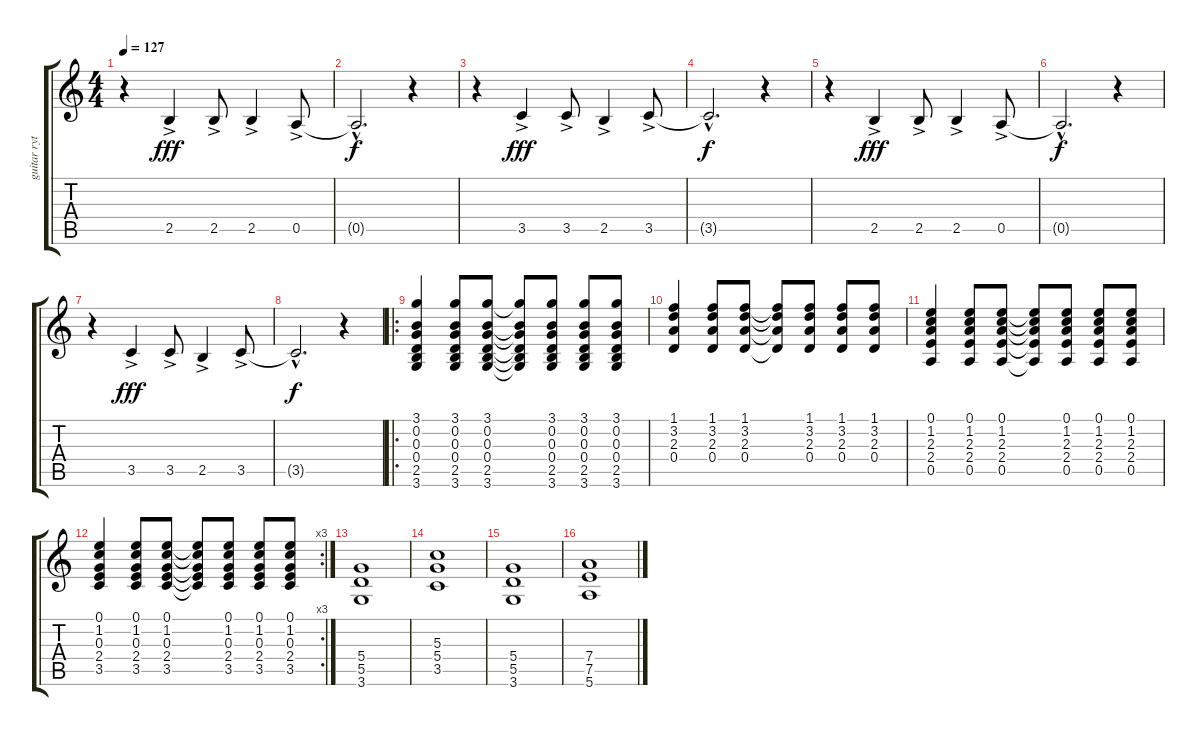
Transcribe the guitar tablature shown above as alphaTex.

\track ("guitar rythmik" "guitar ryt") {instrument distortionguitar}
\staff {score tabs}
\tuning (E4 B3 G3 D3 A2 E2) {hide}
\ts (4 4)
\tempo 127
\clef g2
\ks c
r.4{dy f} 2.5{ac}.4{dy fff} 2.5{ac}.8 2.5{ac}.4 0.5{ac}.8 |
0.5{hac t}.2{d dy f} r.4 |
r.4 3.5{ac}.4{dy fff} 3.5{ac}.8 2.5{ac}.4 3.5{ac}.8 |
3.5{hac t}.2{d dy f} r.4 |
r.4 2.5{ac}.4{dy fff} 2.5{ac}.8 2.5{ac}.4 0.5{ac}.8 |
0.5{hac t}.2{d dy f} r.4 |
r.4 3.5{ac}.4{dy fff} 3.5{ac}.8 2.5{ac}.4 3.5{ac}.8 |
3.5{hac t}.2{d dy f} r.4 |
\ro
(3.1 0.2 0.3 0.4 2.5 3.6).4{volume 10 instrument electricguitarclean} (3.1 0.2 0.3 0.4 2.5 3.6).8 (3.1 0.2 0.3 0.4 2.5 3.6).8 (3.1{t} 0.2{t} 0.3{t} 0.4{t} 2.5{t} 3.6{t}).8 (3.1 0.2 0.3 0.4 2.5 3.6).8 (3.1 0.2 0.3 0.4 2.5 3.6).8 (3.1 0.2 0.3 0.4 2.5 3.6).8 |
(1.1 3.2 2.3 0.4).4 (1.1 3.2 2.3 0.4).8 (1.1 3.2 2.3 0.4).8 (1.1{t} 3.2{t} 2.3{t} 0.4{t}).8 (1.1 3.2 2.3 0.4).8 (1.1 3.2 2.3 0.4).8 (1.1 3.2 2.3 0.4).8 |
(0.1 1.2 2.3 2.4 0.5).4 (0.1 1.2 2.3 2.4 0.5).8 (0.1 1.2 2.3 2.4 0.5).8 (0.1{t} 1.2{t} 2.3{t} 2.4{t} 0.5{t}).8 (0.1 1.2 2.3 2.4 0.5).8 (0.1 1.2 2.3 2.4 0.5).8 (0.1 1.2 2.3 2.4 0.5).8 |
\rc 3
(0.1 1.2 0.3 2.4 3.5).4 (0.1 1.2 0.3 2.4 3.5).8 (0.1 1.2 0.3 2.4 3.5).8 (0.1{t} 1.2{t} 0.3{t} 2.4{t} 3.5{t}).8 (0.1 1.2 0.3 2.4 3.5).8 (0.1 1.2 0.3 2.4 3.5).8 (0.1 1.2 0.3 2.4 3.5).8 |
(5.4 5.5 3.6).1{volume 16 instrument distortionguitar} |
(5.3 5.4 3.5).1 |
(5.4 5.5 3.6).1 |
(7.4 7.5 5.6).1
